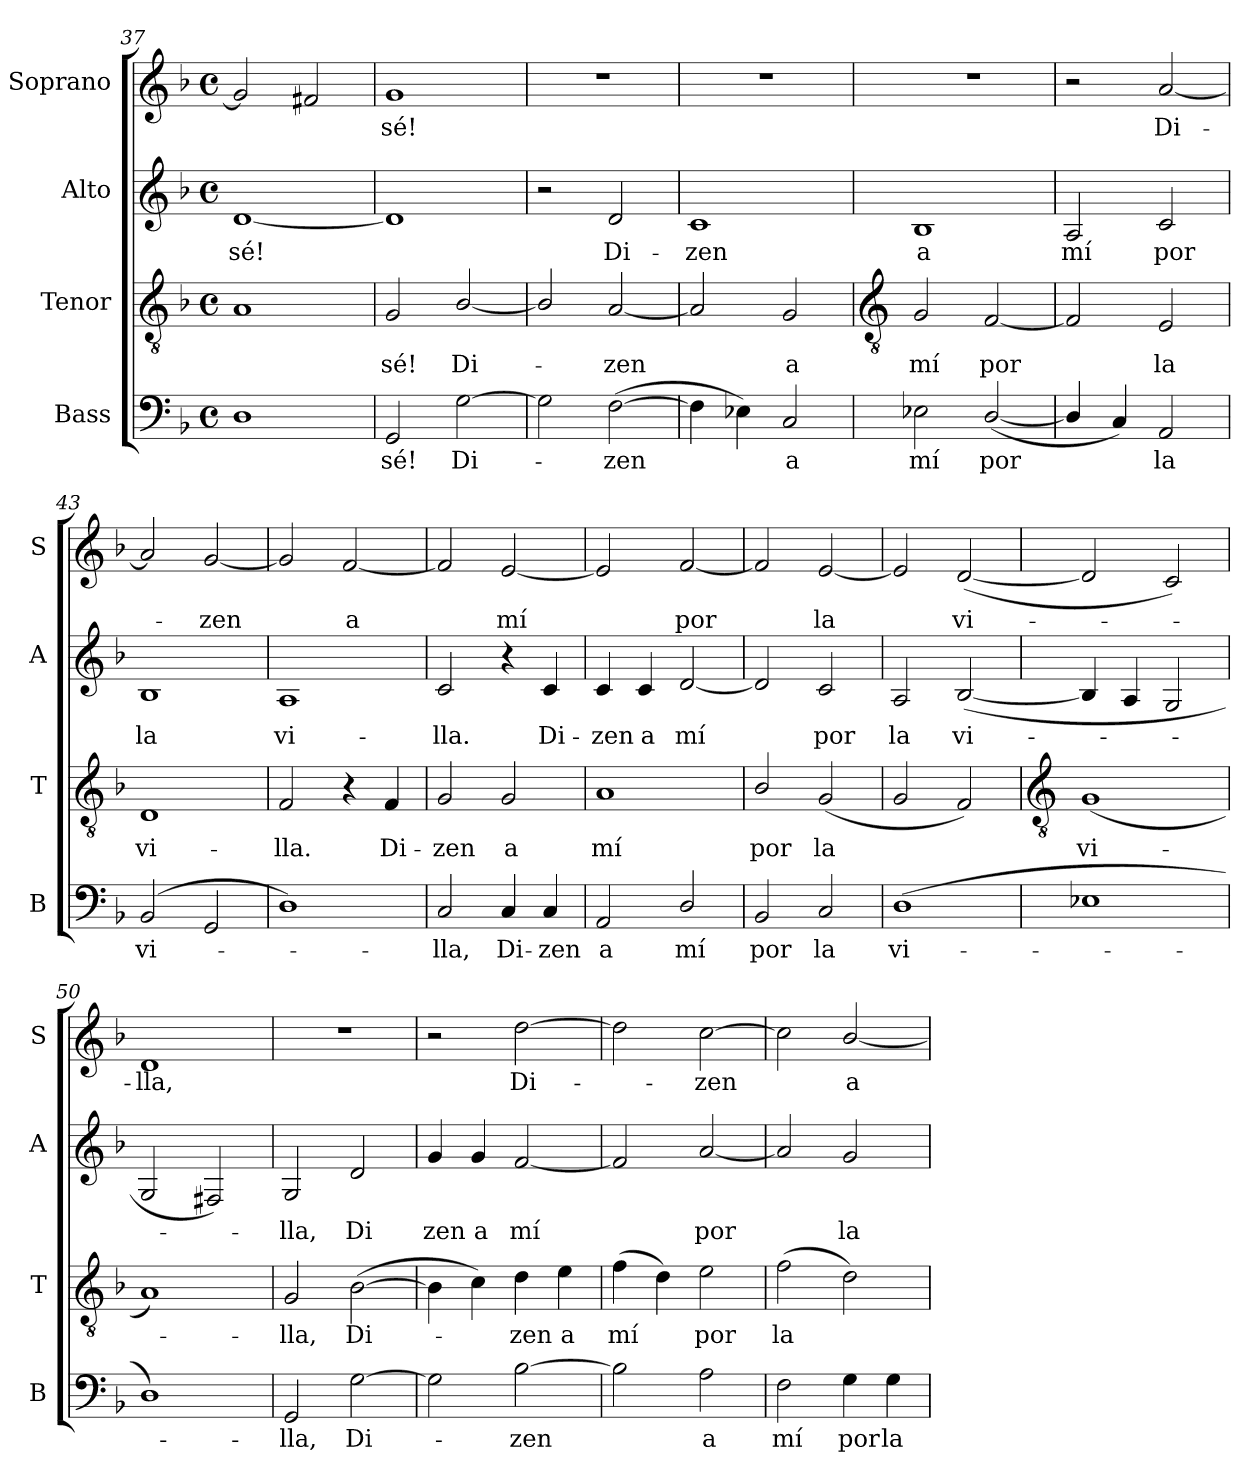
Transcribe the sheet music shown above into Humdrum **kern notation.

**kern	**text	**kern	**text	**kern	**text	**kern	**text
*part4	*part4	*part3	*part3	*part2	*part2	*part1	*part1
*staff4	*staff4	*staff3	*staff3	*staff2	*staff2	*staff1	*staff1
*I"Bass	*	*I"Tenor	*	*I"Alto	*	*I"Soprano	*
*I'B	*	*I'T	*	*I'A	*	*I'S	*
*clefF4	*	*clefGv2	*	*clefG2	*	*clefG2	*
*k[b-]	*	*k[b-]	*	*k[b-]	*	*k[b-]	*
*F:	*	*F:	*	*F:	*	*F:	*
*M4/4	*	*M4/4	*	*M4/4	*	*M4/4	*
*met(c)	*	*met(c)	*	*met(c)	*	*met(c)	*
=37	=37	=37	=37	=37	=37	=37	=37
!	!	!	!	!	!LO:LY:b	!	!
1D	.	1A	.	[1d	-sé!	2g]	.
.	.	.	.	.	.	2f#X	.
=38	=38	=38	=38	=38	=38	=38	=38
!	!LO:LY:b	!	!LO:LY:b	!	!	!	!LO:LY:b
2GG	sé!	2G	sé!	1d]	.	1g	sé!
!	!LO:LY:b	!	!LO:LY:b	!	!	!	!
[2G	Di-	[2B-/	Di-	.	.	.	.
=39	=39	=39	=39	=39	=39	=39	=39
2G]	.	2B-/]	.	2r	.	1r	.
!	!LO:LY:b	!	!LO:LY:b	!	!LO:LY:b	!	!
(>[2F	zen	[2A	zen	2d	Di-	.	.
=40	=40	=40	=40	=40	=40	=40	=40
!	!	!	!	!	!LO:LY:b	!	!
4F]	.	2A]	.	1c	-zen	1r	.
4E-X)	.	.	.	.	.	.	.
!	!LO:LY:b	!	!LO:LY:b	!	!	!	!
2C	a	2G	a	.	.	.	.
!!LO:LB:g=z
=41	=41	=41	=41	=41	=41	=41	=41
*	*	*clefGv2	*	*	*	*	*
!	!LO:LY:b	!	!LO:LY:b	!	!LO:LY:b	!	!
2E-X	mí	2G	mí	1B-	a	1r	.
!	!LO:LY:b	!	!LO:LY:b	!	!	!	!
(<[2D/	por	[2F	por	.	.	.	.
=42	=42	=42	=42	=42	=42	=42	=42
!	!	!	!	!	!LO:LY:b	!	!
4D/]	.	2F]	.	2A	mí	2r	.
4C)	.	.	.	.	.	.	.
!	!LO:LY:b	!	!LO:LY:b	!	!LO:LY:b	!	!LO:LY:b
2AA	la	2E	la	2c	por	[2a	Di-
=43	=43	=43	=43	=43	=43	=43	=43
!	!LO:LY:b	!	!LO:LY:b	!	!LO:LY:b	!	!
(<2BB-	vi-	1D	vi-	1B-	la	2a]	.
!	!	!	!	!	!	!	!LO:LY:b
2GG	.	.	.	.	.	[2g	zen
=44	=44	=44	=44	=44	=44	=44	=44
!	!	!	!LO:LY:b	!	!LO:LY:b	!	!
1D)	.	2F	-lla.	1A	vi-	2g]	.
!	!	!	!	!	!	!	!LO:LY:b
.	.	4r	.	.	.	[2f	a
!	!	!	!LO:LY:b	!	!	!	!
.	.	4F	Di-	.	.	.	.
=45	=45	=45	=45	=45	=45	=45	=45
!	!LO:LY:b	!	!LO:LY:b	!	!LO:LY:b	!	!
2C	lla,	2G	-zen	2c	-lla.	2f]	.
!	!LO:LY:b	!	!LO:LY:b	!	!	!	!LO:LY:b
4C	Di-	2G	a	4r	.	[2e	mí
!	!LO:LY:b	!	!	!	!LO:LY:b	!	!
4C	-zen	.	.	4c	Di-	.	.
=46	=46	=46	=46	=46	=46	=46	=46
!	!LO:LY:b	!	!LO:LY:b	!	!LO:LY:b	!	!
2AA	a	1A	mí	4c	-zen	2e]	.
!	!	!	!	!	!LO:LY:b	!	!
.	.	.	.	4c	a	.	.
!	!LO:LY:b	!	!	!	!LO:LY:b	!	!LO:LY:b
2D/	mí	.	.	[2d	mí	[2f	por
=47	=47	=47	=47	=47	=47	=47	=47
!	!LO:LY:b	!	!LO:LY:b	!	!	!	!
2BB-	por	2B-/	por	2d]	.	2f]	.
!	!LO:LY:b	!	!LO:LY:b	!	!LO:LY:b	!	!LO:LY:b
2C	la	(<2G	la	2c	por	[2e	la
=48	=48	=48	=48	=48	=48	=48	=48
!	!LO:LY:b	!	!	!	!LO:LY:b	!	!
(>1D	vi-	2G	.	2A	la	2e]	.
!	!	!	!	!	!LO:LY:b	!	!LO:LY:b
.	.	2F)	.	(<[2B-	vi-	(<[2d	vi-
!!LO:LB:g=z
=49	=49	=49	=49	=49	=49	=49	=49
*	*	*clefGv2	*	*	*	*	*
!	!	!	!LO:LY:b	!	!	!	!
1E-X	.	(<1G	vi-	4B-]	.	2d]	.
.	.	.	.	4A	.	.	.
.	.	.	.	2G	.	2c)	.
=50	=50	=50	=50	=50	=50	=50	=50
!	!	!	!	!	!	!	!LO:LY:b
1D)	.	1A)	.	2G	.	1d	lla,
.	.	.	.	2F#X)	.	.	.
=51	=51	=51	=51	=51	=51	=51	=51
!	!LO:LY:b	!	!LO:LY:b	!	!LO:LY:b	!	!
2GG	lla,	2G	lla,	2G	lla,	1r	.
!	!LO:LY:b	!	!LO:LY:b	!	!LO:LY:b	!	!
[2G	Di-	(>[2B-	Di-	2d	Di	.	.
=52	=52	=52	=52	=52	=52	=52	=52
!	!	!	!	!	!LO:LY:b	!	!
2G]	.	4B-]	.	4g	zen	2r	.
!	!	!	!	!	!LO:LY:b	!	!
.	.	4c)	.	4g	a	.	.
!	!LO:LY:b	!	!LO:LY:b	!	!LO:LY:b	!	!LO:LY:b
[2B-	zen	4d	zen	[2f	mí	[2dd	Di-
!	!	!	!LO:LY:b	!	!	!	!
.	.	4e	a	.	.	.	.
=53	=53	=53	=53	=53	=53	=53	=53
!	!	!	!LO:LY:b	!	!	!	!
2B-]	.	(>4f	mí	2f]	.	2dd]	.
.	.	4d)	.	.	.	.	.
!	!LO:LY:b	!	!LO:LY:b	!	!LO:LY:b	!	!LO:LY:b
2A	a	2e	por	[2a	por	[2cc	zen
=54	=54	=54	=54	=54	=54	=54	=54
!	!LO:LY:b	!	!LO:LY:b	!	!	!	!
2F	mí	(>2f	la	2a]	.	2cc]	.
!	!LO:LY:b	!	!	!	!LO:LY:b	!	!LO:LY:b
4G	por	2d)	.	2g	la	[2b-/	a
!	!LO:LY:b	!	!	!	!	!	!
4G	la	.	.	.	.	.	.
=	=	=	=	=	=	=	=
*-	*-	*-	*-	*-	*-	*-	*-
